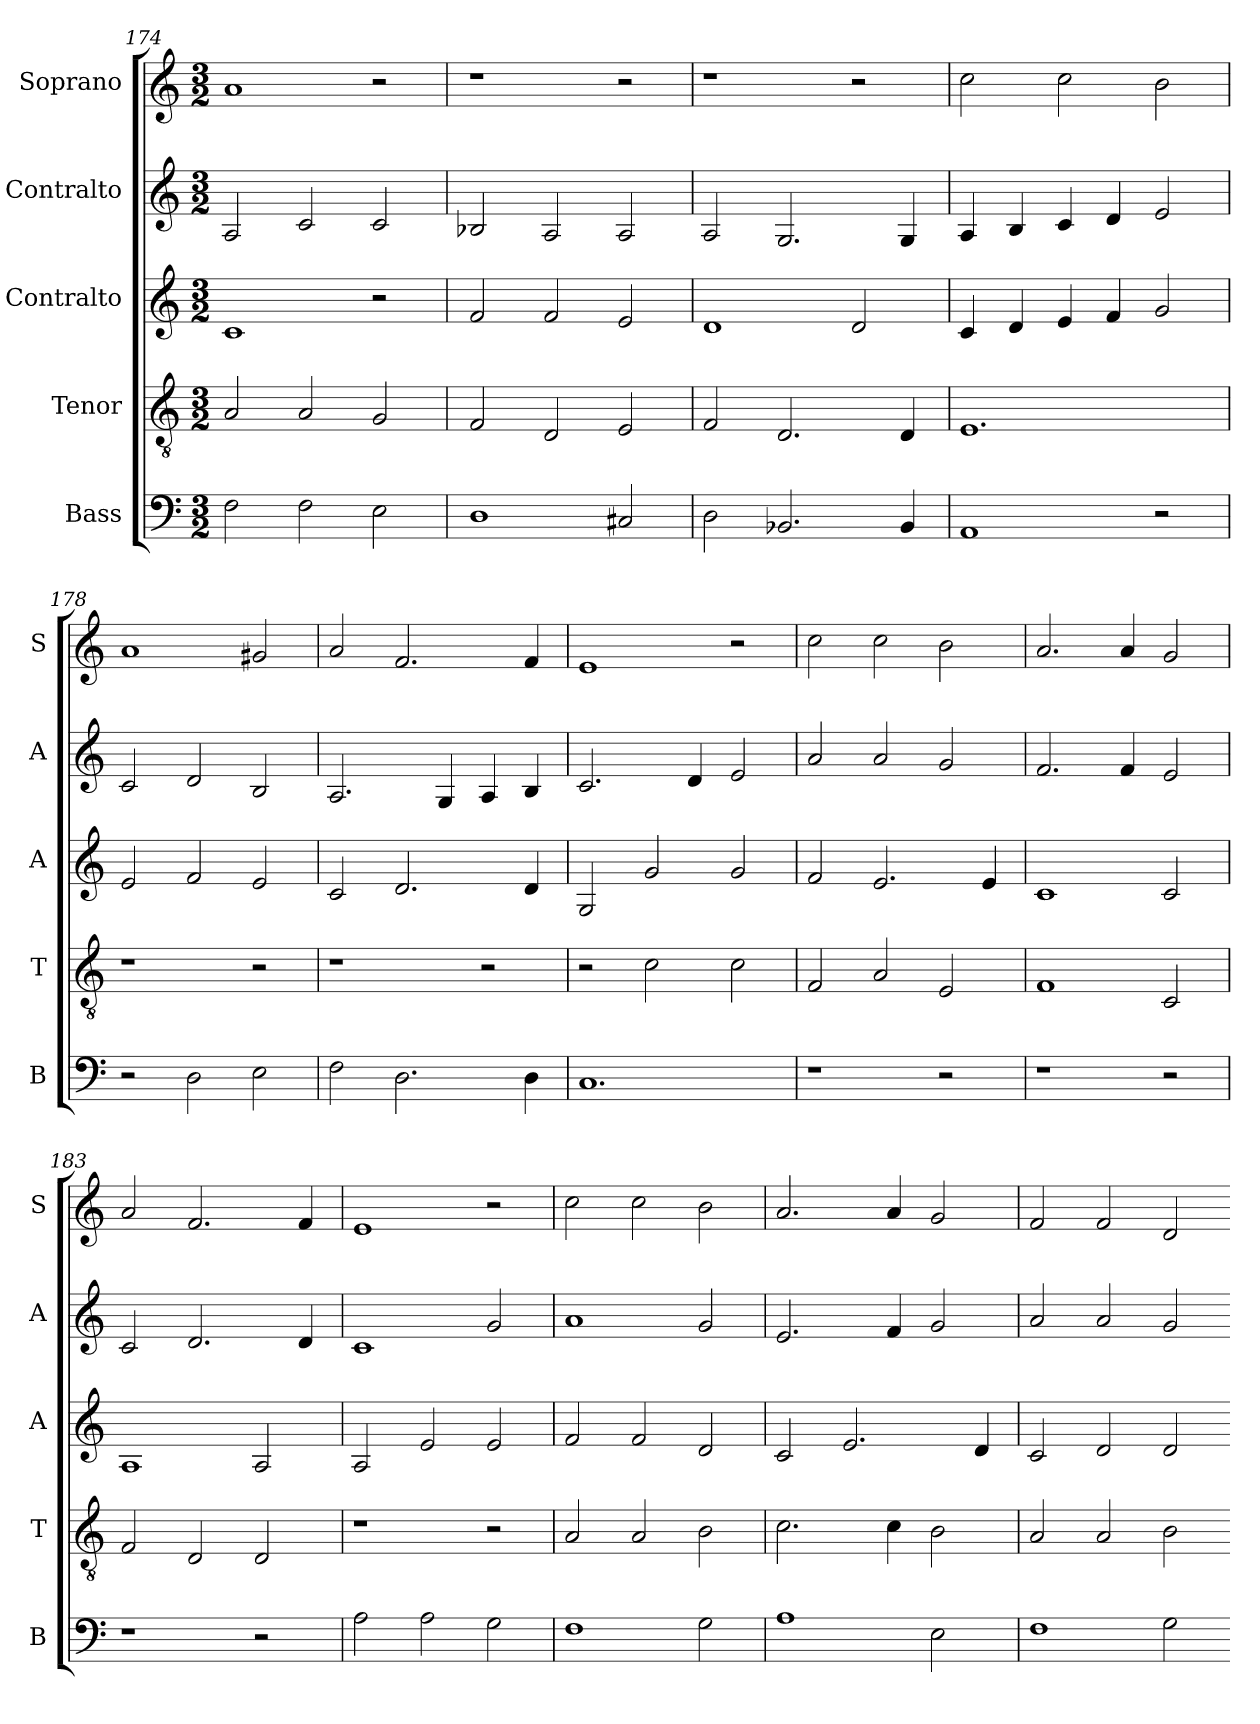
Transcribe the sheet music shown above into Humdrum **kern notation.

**kern	**kern	**kern	**kern	**kern
*part5	*part4	*part3	*part2	*part1
*staff5	*staff4	*staff3	*staff2	*staff1
*I"Bass	*I"Tenor	*I"Contralto	*I"Contralto	*I"Soprano
*I'B	*I'T	*I'A	*I'A	*I'S
*clefF4	*clefGv2	*clefG2	*clefG2	*clefG2
*k[]	*k[]	*k[]	*k[]	*k[]
*E:phr	*E:phr	*E:phr	*E:phr	*E:phr
*M3/2	*M3/2	*M3/2	*M3/2	*M3/2
=174	=174	=174	=174	=174
2F	2A	1c	2A	1a
2F	2A	.	2c	.
2E	2G	2r	2c	2r
=175	=175	=175	=175	=175
1D	2F	2f	2B-X	1r
.	2D	2f	2A	.
2C#X	2E	2e	2A	2r
=176	=176	=176	=176	=176
2D	2F	1d	2A	1r
2.BB-X	2.D	.	2.G	.
.	.	2d	.	2r
4BB-	4D	.	4G	.
=177	=177	=177	=177	=177
1AA	1.E	4c	4A	2cc
.	.	4d	4B	.
.	.	4e	4c	2cc
.	.	4f	4d	.
2r	.	2g	2e	2b
=178	=178	=178	=178	=178
2r	1r	2e	2c	1a
2D	.	2f	2d	.
2E	2r	2e	2B	2g#X
=179	=179	=179	=179	=179
2F	1r	2c	2.A	2a
2.D	.	2.d	.	2.f
.	.	.	4G	.
.	2r	.	4A	.
4D	.	4d	4B	4f
=180	=180	=180	=180	=180
1.C	2r	2G	2.c	1e
.	2c	2g	.	.
.	.	.	4d	.
.	2c	2g	2e	2r
=181	=181	=181	=181	=181
1r	2F	2f	2a	2cc
.	2A	2.e	2a	2cc
2r	2E	.	2g	2b
.	.	4e	.	.
=182	=182	=182	=182	=182
1r	1F	1c	2.f	2.a
.	.	.	4f	4a
2r	2C	2c	2e	2g
=183	=183	=183	=183	=183
1r	2F	1A	2c	2a
.	2D	.	2.d	2.f
2r	2D	2A	.	.
.	.	.	4d	4f
=184	=184	=184	=184	=184
2A	1r	2A	1c	1e
2A	.	2e	.	.
2G	2r	2e	2g	2r
=185	=185	=185	=185	=185
1F	2A	2f	1a	2cc
.	2A	2f	.	2cc
2G	2B	2d	2g	2b
=186	=186	=186	=186	=186
1A	2.c	2c	2.e	2.a
.	.	2.e	.	.
.	4c	.	4f	4a
2E	2B	.	2g	2g
.	.	4d	.	.
=187	=187	=187	=187	=187
1F	2A	2c	2a	2f
.	2A	2d	2a	2f
2G	2B	2d	2g	2d
=-	=-	=-	=-	=-
*-	*-	*-	*-	*-
